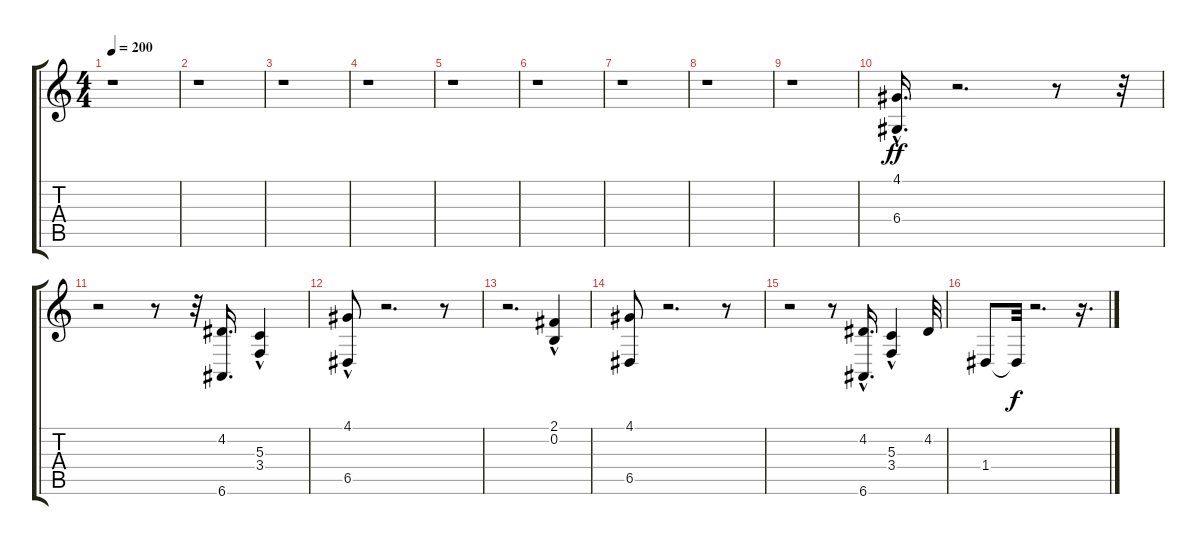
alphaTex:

\track "" {instrument brasssection}
\staff {score tabs}
\tuning (E4 B3 G3 D3 A2 E2) {hide}
\ts (4 4)
\tempo 200
\clef g2
\ks c
r.1{dy ff} |
r.1 |
r.1 |
r.1 |
r.1 |
r.1 |
r.1 |
r.1 |
r.1 |
(4.1{hac} 6.4{hac}).16{d} r.2{d} r.8 r.32 |
r.2 r.8 r.32 (4.2 6.6).16{d} (5.3{hac} 3.4).4 |
(4.1 6.5{hac}).8 r.2{d} r.8 |
r.2{d} (2.1 0.2{hac}).4 |
(4.1 6.5).8 r.2{d} r.8 |
r.2 r.8 (4.2 6.6{hac}).16{d} (5.3 3.4{hac}).4 4.2.32 |
1.4.8 1.4{t}.32{dy f} r.2{d} r.16{d}
